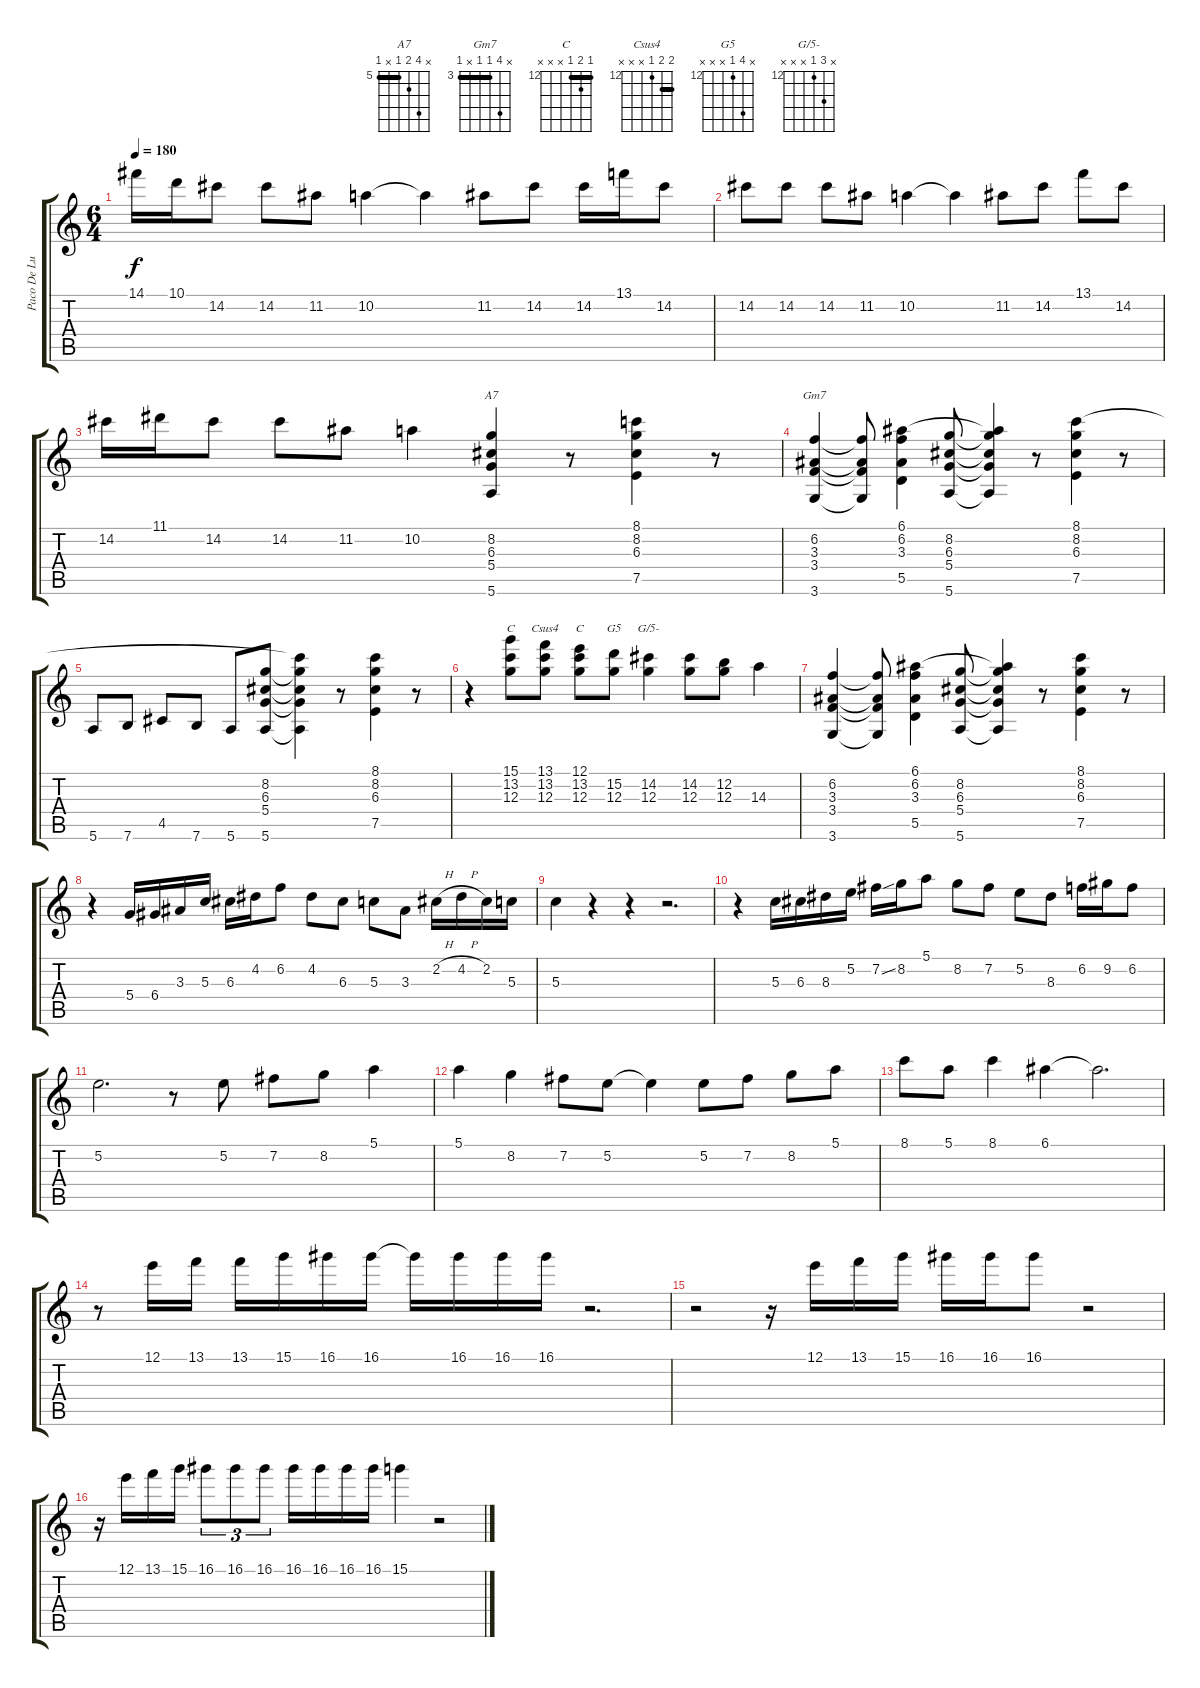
\track ("Paco De Lucia" "Paco De Lu") {instrument acousticguitarsteel}
\staff {score tabs}
\tuning (E4 B3 G3 D3 A2 E2) {hide}
\chord ("A7" x 8 6 5 x 5) {firstfret 5 barre 5}
\chord ("Gm7" x 6 3 3 x 3) {firstfret 3 barre 3}
\chord ("C" 15 13 12 x x x) {firstfret 12}
\chord ("Csus4" 13 13 12 x x x) {firstfret 12 barre 13}
\chord ("C" 12 13 12 x x x) {firstfret 12 barre 12}
\chord ("G5" x 15 12 x x x) {firstfret 12}
\chord ("G/5-" x 14 12 x x x) {firstfret 12}
\ts (6 4)
\tempo 180
\clef g2
\ks c
14.1.16{dy f} 10.1.16 14.2.8 14.2.8 11.2.8 10.2.4 10.2{t}.4 11.2.8 14.2.8 14.2.16 13.1.16 14.2.8 |
14.2.8 14.2.8 14.2.8 11.2.8 10.2.4 10.2{t}.4 11.2.8 14.2.8 13.1.8 14.2.8 |
14.2.16 11.1.16 14.2.8 14.2.8 11.2.8 10.2.4 (8.2 6.3 5.4 5.6).4{ch "A7"} r.8 (8.1 8.2 6.3 7.5).4 r.8 |
(6.2 3.3 3.4 3.6).4{ch "Gm7"} (6.2{t} 3.3{t} 3.4{t} 3.6{t}).8 (6.1 6.2 3.3 5.5).4 (8.2 6.3 5.4 5.6).8 (6.1{t} 8.2{t} 6.3{t} 5.4{t} 5.6{t}).4 r.8 (8.1 8.2 6.3 7.5).4 r.8 |
5.6.8 7.6.8 4.5.8 7.6.8 5.6.8 (8.2 6.3 5.4 5.6).8 (8.1{t} 8.2{t} 6.3{t} 5.4{t} 5.6{t}).4 r.8 (8.1 8.2 6.3 7.5).4 r.8 |
r.4 (15.1 13.2 12.3).8{ch "C"} (13.1 13.2 12.3).8{ch "Csus4"} (12.1 13.2 12.3).8{ch "C"} (15.2 12.3).8{ch "G5"} (14.2 12.3).4{ch "G/5-"} (14.2 12.3).8 (12.2 12.3).8 14.3.4 |
(6.2 3.3 3.4 3.6).4 (6.2{t} 3.3{t} 3.4{t} 3.6{t}).8 (6.1 6.2 3.3 5.5).4 (8.2 6.3 5.4 5.6).8 (6.1{t} 8.2{t} 6.3{t} 5.4{t} 5.6{t}).4 r.8 (8.1 8.2 6.3 7.5).4 r.8 |
r.4 5.4.16 6.4.16 3.3.16 5.3.16 6.3.16 4.2.16 6.2.8 4.2.8 6.3.8 5.3.8 3.3.8 2.2{h}.16 4.2{h}.16 2.2.16 5.3.16 |
5.3.4 r.4 r.4 r.2{d} |
r.4 5.3.16 6.3.16 8.3.16 5.2.16 7.2{ss}.16 8.2.16 5.1.8 8.2.8 7.2.8 5.2.8 8.3.8 6.2.16 9.2.16 6.2.8 |
5.2.2{d} r.8 5.2.8 7.2.8 8.2.8 5.1.4 |
5.1.4 8.2.4 7.2.8 5.2.8 5.2{t}.4 5.2.8 7.2.8 8.2.8 5.1.8 |
8.1.8 5.1.8 8.1.4 6.1.4 6.1{t}.2{d} |
r.8 12.1.16 13.1.16 13.1.16 15.1.16 16.1.16 16.1.16 16.1{t}.16 16.1.16 16.1.16 16.1.16 r.2{d} |
r.2 r.16 12.1.16 13.1.16 15.1.16 16.1.16 16.1.16 16.1.8 r.2 |
r.16 12.1.16 13.1.16 15.1.16 16.1.8{tu (3 2)} 16.1.8{tu (3 2)} 16.1.8{tu (3 2)} 16.1.16 16.1.16 16.1.16 16.1.16 15.1.4 r.2
